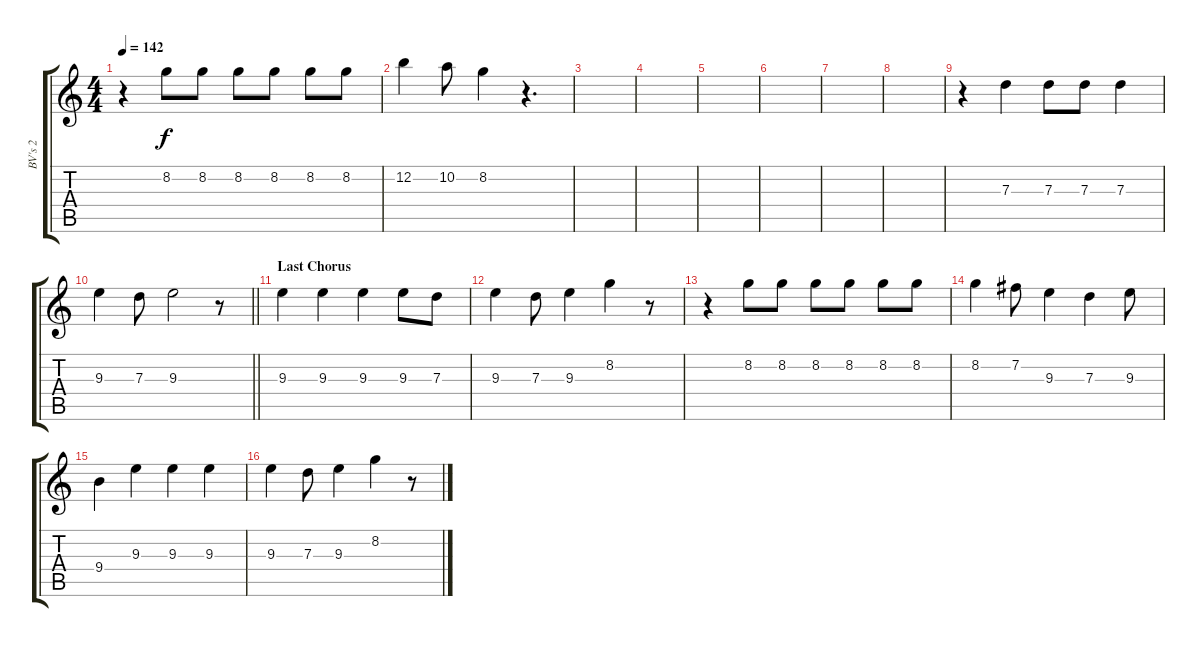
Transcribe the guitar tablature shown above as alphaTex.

\track ("BV's 2" "BV's 2") {instrument electricguitarjazz}
\staff {score tabs}
\tuning (E4 B3 G3 D3 A2 E2) {hide}
\ts (4 4)
\tempo 142
\clef g2
\ks c
r.4{dy f} 8.2.8 8.2.8 8.2.8 8.2.8 8.2.8 8.2.8 |
12.2.4 10.2.8 8.2.4 r.4{d} |
|
|
|
|
|
|
r.4 7.3.4 7.3.8 7.3.8 7.3.4 |
\barLineRight lightlight
9.3.4 7.3.8 9.3.2 r.8 |
\section ("" "Last Chorus")
9.3.4 9.3.4 9.3.4 9.3.8 7.3.8 |
9.3.4 7.3.8 9.3.4 8.2.4 r.8 |
r.4 8.2.8 8.2.8 8.2.8 8.2.8 8.2.8 8.2.8 |
8.2.4 7.2.8 9.3.4 7.3.4 9.3.8 |
9.4.4 9.3.4 9.3.4 9.3.4 |
9.3.4 7.3.8 9.3.4 8.2.4 r.8
